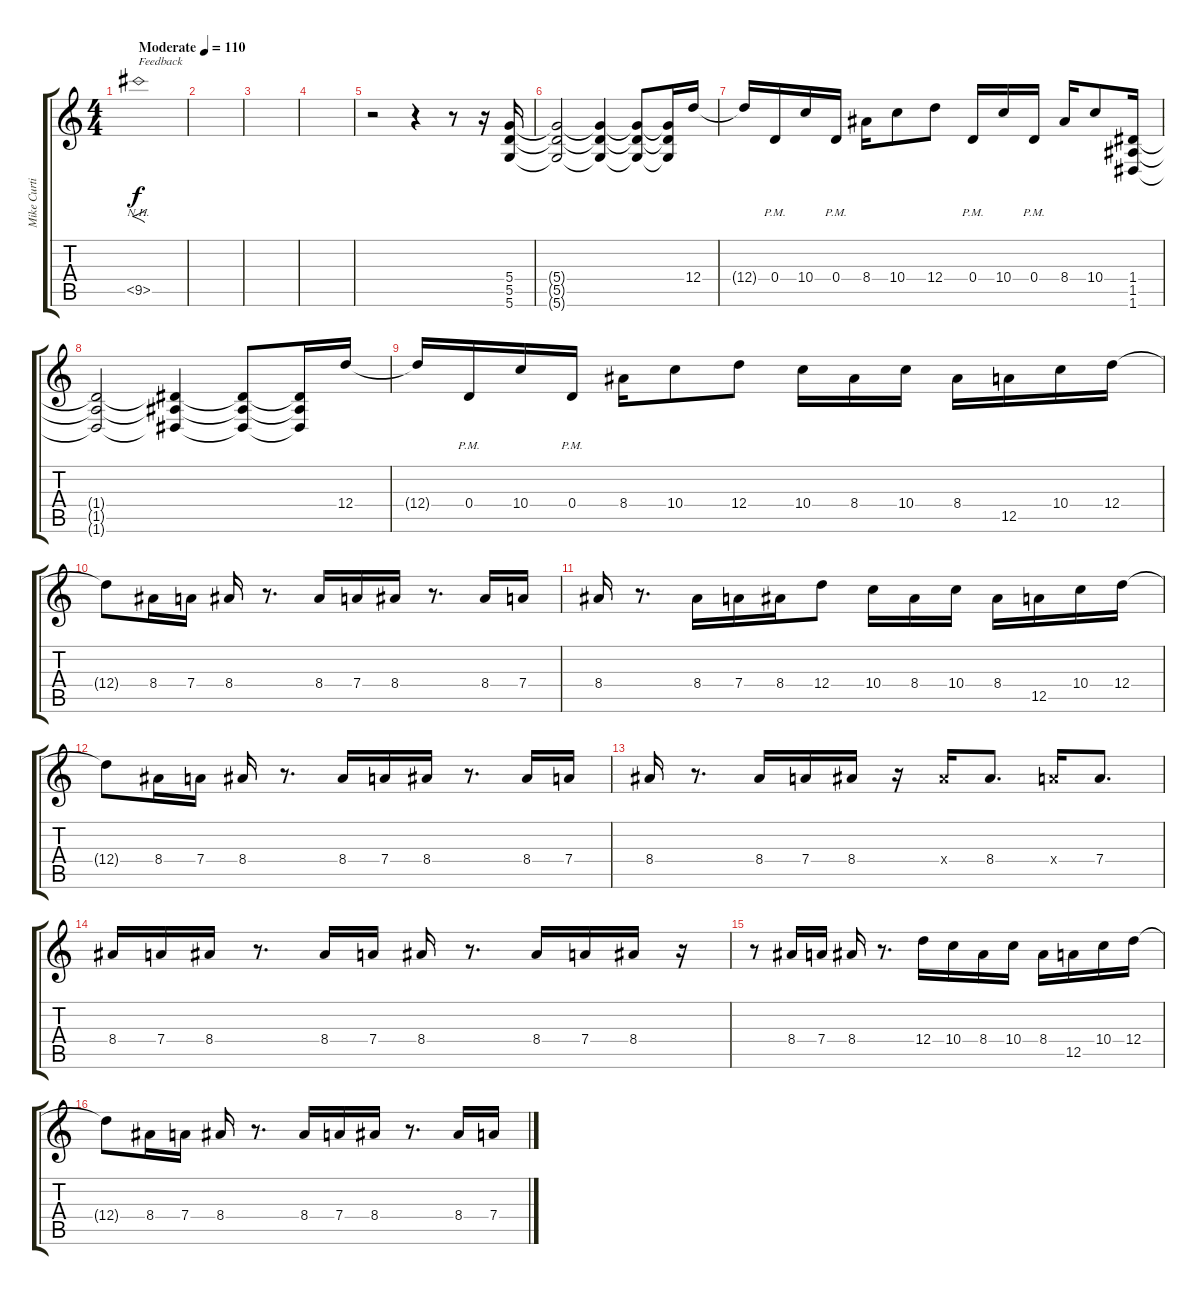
\track ("Mike Curtis" "Mike Curti") {instrument distortionguitar}
\staff {score tabs}
\tuning (E4 B3 G3 D3 A2 D2) {hide}
\ts (4 4)
\tempo (110 "Moderate")
\clef g2
\ks c
9.5{nh}.1{f txt "Feedback" dy f instrument distortionguitar} |
|
|
|
r.2 r.4 r.8 r.16 (5.4 5.5 5.6).16 |
(5.4{t} 5.5{t} 5.6{t}).2 (5.4{t} 5.5{t} 5.6{t}).4 (5.4{t} 5.5{t} 5.6{t}).8 (5.4{t} 5.5{t} 5.6{t}).16 12.4.16 |
12.4{t}.16 0.4{pm}.16 10.4.16 0.4{pm}.16 8.4.16 10.4.8 12.4.8 0.4{pm}.16 10.4.16 0.4{pm}.16 8.4.16 10.4.8 (1.4 1.5 1.6).16 |
(1.4{t} 1.5{t} 1.6{t}).2 (1.4{t} 1.5{t} 1.6{t}).4 (1.4{t} 1.5{t} 1.6{t}).8 (1.4{t} 1.5{t} 1.6{t}).16 12.4.16 |
12.4{t}.16 0.4{pm}.16 10.4.16 0.4{pm}.16 8.4.16 10.4.8 12.4.8 10.4.16 8.4.16 10.4.16 8.4.16 12.5.16 10.4.16 12.4.16 |
12.4{t}.8 8.4.16 7.4.16 8.4.16 r.8{d} 8.4.16 7.4.16 8.4.16 r.8{d} 8.4.16 7.4.16 |
8.4.16 r.8{d} 8.4.16 7.4.16 8.4.16 12.4.8 10.4.16 8.4.16 10.4.16 8.4.16 12.5.16 10.4.16 12.4.16 |
12.4{t}.8 8.4.16 7.4.16 8.4.16 r.8{d} 8.4.16 7.4.16 8.4.16 r.8{d} 8.4.16 7.4.16 |
8.4.16 r.8{d} 8.4.16 7.4.16 8.4.16 r.16 8.4{x}.16 8.4.8{d} 7.4{x}.16 7.4.8{d} |
8.4.16 7.4.16 8.4.16 r.8{d} 8.4.16 7.4.16 8.4.16 r.8{d} 8.4.16 7.4.16 8.4.16 r.16 |
r.8 8.4.16 7.4.16 8.4.16 r.8{d} 12.4.16 10.4.16 8.4.16 10.4.16 8.4.16 12.5.16 10.4.16 12.4.16 |
12.4{t}.8 8.4.16 7.4.16 8.4.16 r.8{d} 8.4.16 7.4.16 8.4.16 r.8{d} 8.4.16 7.4.16
